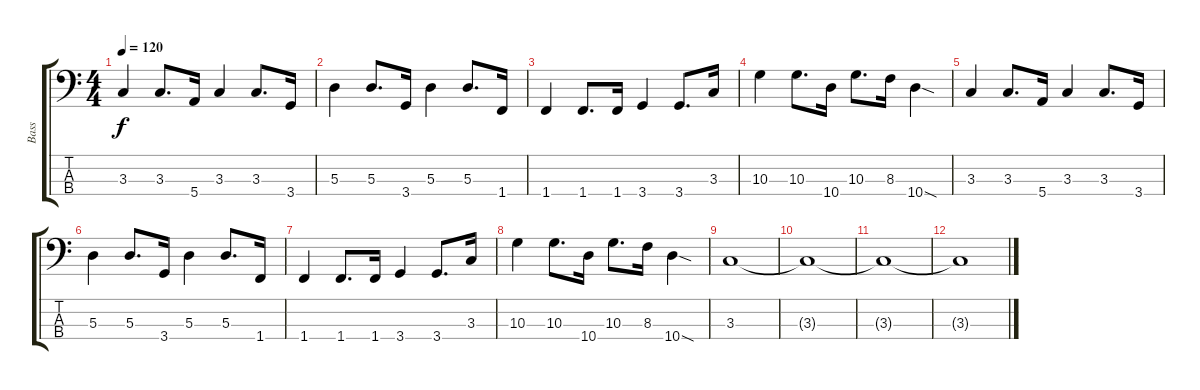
\track ("Bass" "Bass") {instrument electricbassfinger}
\staff {score tabs}
\tuning (G2 D2 A1 E1) {hide}
\ts (4 4)
\tempo 120
\clef f4
\ks c
3.3.4{dy f} 3.3.8{d} 5.4.16 3.3.4 3.3.8{d} 3.4.16 |
5.3.4 5.3.8{d} 3.4.16 5.3.4 5.3.8{d} 1.4.16 |
1.4.4 1.4.8{d} 1.4.16 3.4.4 3.4.8{d} 3.3.16 |
10.3.4 10.3.8{d} 10.4.16 10.3.8{d} 8.3.16 10.4{sod}.4 |
3.3.4 3.3.8{d} 5.4.16 3.3.4 3.3.8{d} 3.4.16 |
5.3.4 5.3.8{d} 3.4.16 5.3.4 5.3.8{d} 1.4.16 |
1.4.4 1.4.8{d} 1.4.16 3.4.4 3.4.8{d} 3.3.16 |
10.3.4 10.3.8{d} 10.4.16 10.3.8{d} 8.3.16 10.4{sod}.4 |
3.3.1 |
3.3{t}.1 |
3.3{t}.1 |
3.3{t}.1
